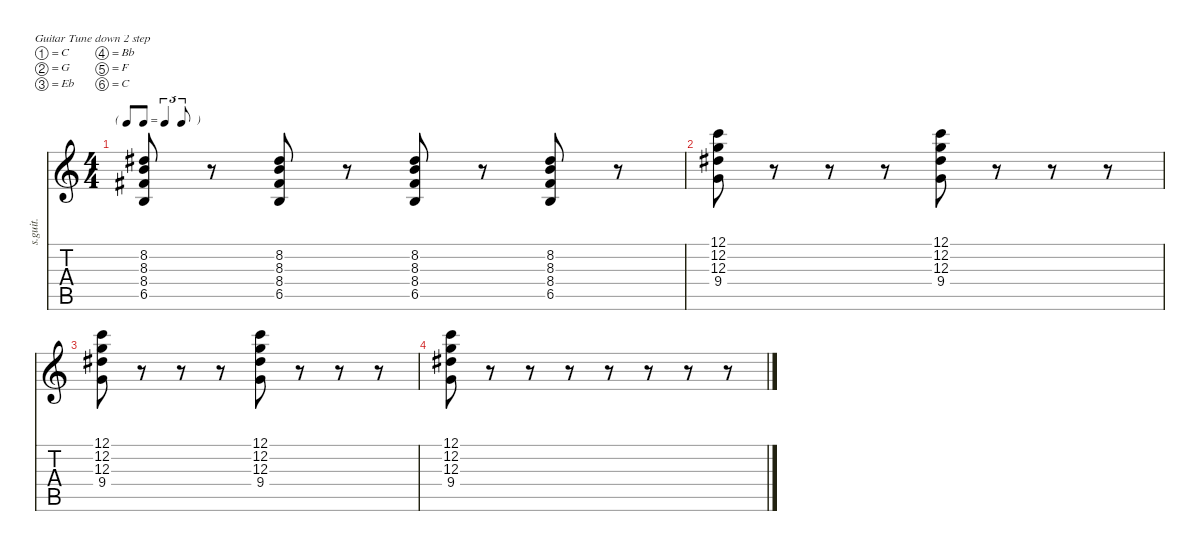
\defaultSystemsLayout 4
\hideDynamics
\bracketExtendMode nobrackets
\track ("Josh Homme (Rhythm)" "s.guit.") {instrument electricguitarclean}
\staff {score tabs}
\tuning (C4 G3 Eb3 Bb2 F2 C2)
\ts (4 4)
\tf triplet8th
\tempo (171 hide)
\clef g2
\ks c
(8.2{acc #} 8.3 8.4{acc #} 6.5).8{lyrics (0 "") lyrics (1 "") lyrics (2 "") lyrics (3 "") lyrics (4 "") dy mp} r.8 (8.2{acc #} 8.3 8.4{acc #} 6.5).8{lyrics (0 "") lyrics (1 "") lyrics (2 "") lyrics (3 "") lyrics (4 "")} r.8 (8.2{acc #} 8.3 8.4{acc #} 6.5).8{lyrics (0 "") lyrics (1 "") lyrics (2 "") lyrics (3 "") lyrics (4 "")} r.8 (8.2{acc #} 8.3 8.4{acc #} 6.5).8{lyrics (0 "") lyrics (1 "") lyrics (2 "") lyrics (3 "") lyrics (4 "")} r.8 |
(12.1 12.2 12.3{acc #} 9.4).8{lyrics (0 "") lyrics (1 "") lyrics (2 "") lyrics (3 "") lyrics (4 "")} r.8 r.8 r.8 (12.1 12.2 12.3{acc #} 9.4).8{lyrics (0 "") lyrics (1 "") lyrics (2 "") lyrics (3 "") lyrics (4 "")} r.8 r.8 r.8 |
(12.1 12.2 12.3{acc #} 9.4).8{lyrics (0 "") lyrics (1 "") lyrics (2 "") lyrics (3 "") lyrics (4 "")} r.8 r.8 r.8 (12.1 12.2 12.3{acc #} 9.4).8{lyrics (0 "") lyrics (1 "") lyrics (2 "") lyrics (3 "") lyrics (4 "")} r.8 r.8 r.8 |
(12.1 12.2 12.3{acc #} 9.4).8{lyrics (0 "") lyrics (1 "") lyrics (2 "") lyrics (3 "") lyrics (4 "")} r.8 r.8 r.8 r.8 r.8 r.8 r.8
